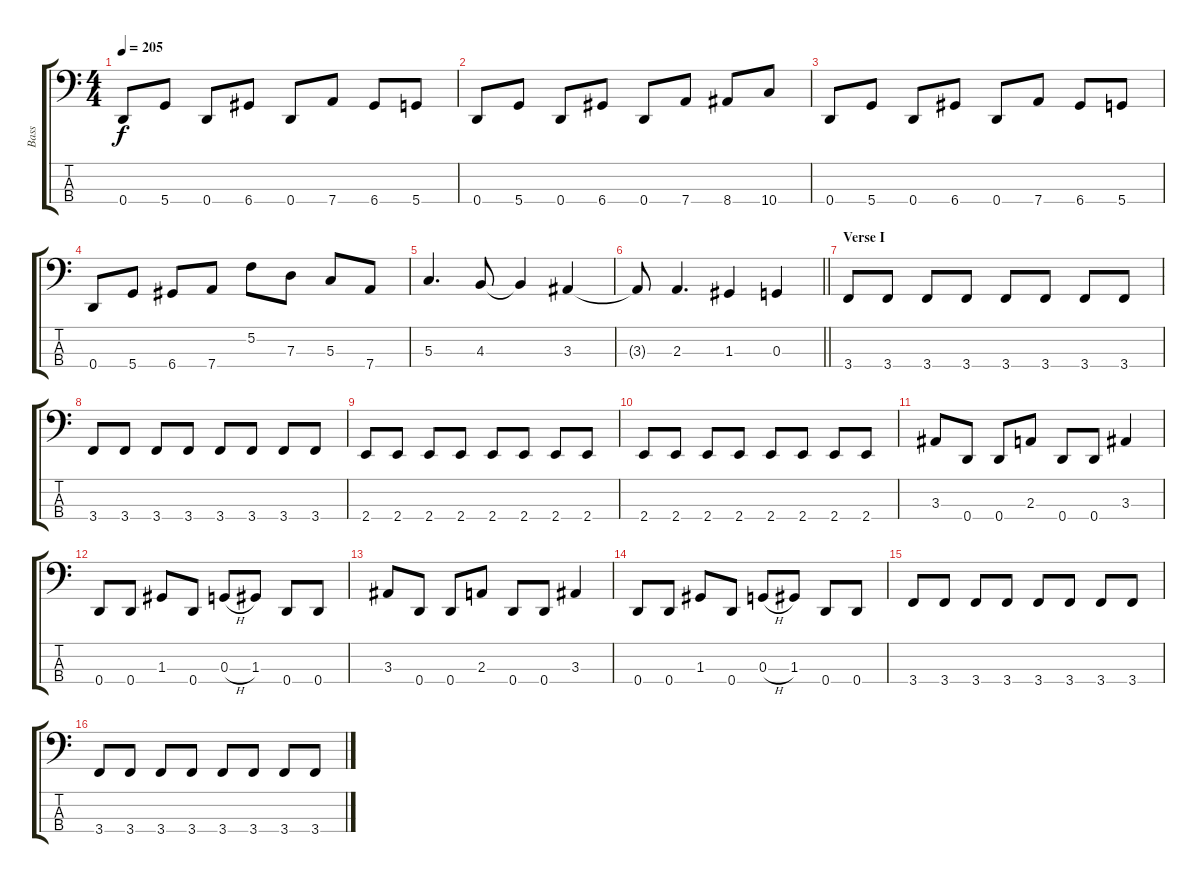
\track ("Bass" "Bass") {instrument electricbassfinger}
\staff {score tabs}
\tuning (F2 C2 G1 D1) {hide}
\ts (4 4)
\tempo 205
\clef f4
\ks c
0.4.8{dy f} 5.4.8 0.4.8 6.4.8 0.4.8 7.4.8 6.4.8 5.4.8 |
0.4.8 5.4.8 0.4.8 6.4.8 0.4.8 7.4.8 8.4.8 10.4.8 |
0.4.8 5.4.8 0.4.8 6.4.8 0.4.8 7.4.8 6.4.8 5.4.8 |
0.4.8 5.4.8 6.4.8 7.4.8 5.2.8 7.3.8 5.3.8 7.4.8 |
5.3.4{d} 4.3.8 4.3{t}.4 3.3.4 |
\barLineRight lightlight
3.3{t}.8 2.3.4{d} 1.3.4 0.3.4 |
\section ("" "Verse I")
3.4.8 3.4.8 3.4.8 3.4.8 3.4.8 3.4.8 3.4.8 3.4.8 |
3.4.8 3.4.8 3.4.8 3.4.8 3.4.8 3.4.8 3.4.8 3.4.8 |
2.4.8 2.4.8 2.4.8 2.4.8 2.4.8 2.4.8 2.4.8 2.4.8 |
2.4.8 2.4.8 2.4.8 2.4.8 2.4.8 2.4.8 2.4.8 2.4.8 |
3.3.8 0.4.8 0.4.8 2.3.8 0.4.8 0.4.8 3.3.4 |
0.4.8 0.4.8 1.3.8 0.4.8 0.3{h}.8 1.3.8 0.4.8 0.4.8 |
3.3.8 0.4.8 0.4.8 2.3.8 0.4.8 0.4.8 3.3.4 |
0.4.8 0.4.8 1.3.8 0.4.8 0.3{h}.8 1.3.8 0.4.8 0.4.8 |
3.4.8 3.4.8 3.4.8 3.4.8 3.4.8 3.4.8 3.4.8 3.4.8 |
3.4.8 3.4.8 3.4.8 3.4.8 3.4.8 3.4.8 3.4.8 3.4.8
